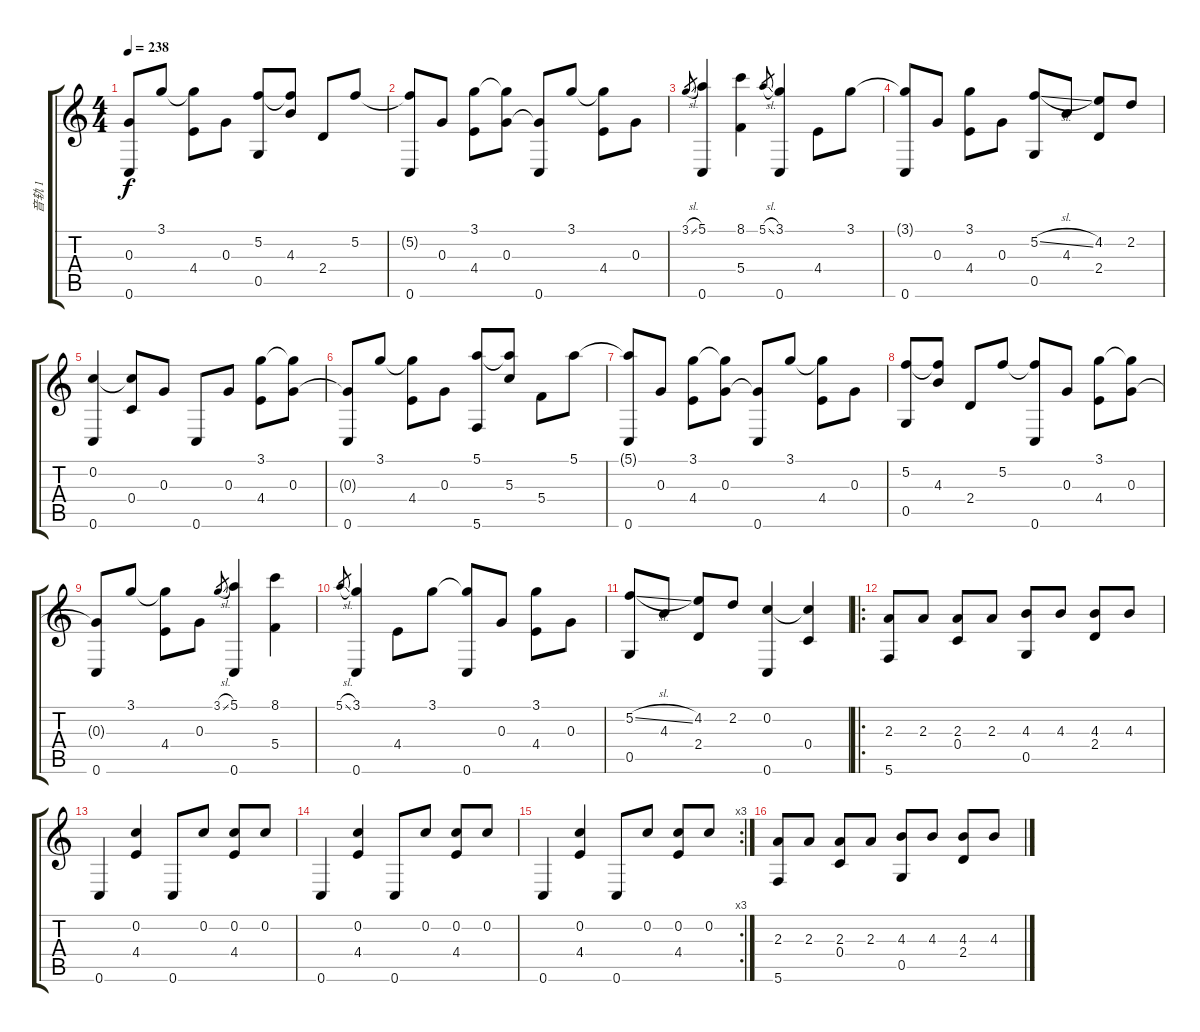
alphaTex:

\track ("音轨 1" "音轨 1") {instrument acousticguitarsteel}
\staff {score tabs}
\tuning (E4 C4 G3 C3 G2 C2) {hide}
\ts (4 4)
\tempo 238
\clef g2
\ks c
(0.3{t} 0.6).8{dy f} 3.1.8 (3.1{t} 4.4).8 0.3.8 (5.2 0.5).8 (5.2{t} 4.3).8 2.4.8 5.2.8 |
(5.2{t} 0.6).8 0.3.8 (3.1 4.4).8 (3.1{t} 0.3).8 (0.3{t} 0.6).8 3.1.8 (3.1{t} 4.4).8 0.3.8 |
3.1{sl}.8{gr} (5.1 0.6).4 (8.1 5.4).4 5.1{sl}.8{gr} (3.1 0.6).4 4.4.8 3.1.8 |
(3.1{t} 0.6).8 0.3.8 (3.1 4.4).8 0.3.8 (5.2{sl} 0.5).8 4.3.8 (4.2 2.4).8 2.2.8 |
(0.2 0.6).4 (0.2{t} 0.4).8 0.3.8 0.6.8 0.3.8 (3.1 4.4).8 (3.1{t} 0.3).8 |
(0.3{t} 0.6).8 3.1.8 (3.1{t} 4.4).8 0.3.8 (5.1 5.6).8 (5.1{t} 5.3).8 5.4.8 5.1.8 |
(5.1{t} 0.6).8 0.3.8 (3.1 4.4).8 (3.1{t} 0.3).8 (0.3{t} 0.6).8 3.1.8 (3.1{t} 4.4).8 0.3.8 |
(5.2 0.5).8 (5.2{t} 4.3).8 2.4.8 5.2.8 (5.2{t} 0.6).8 0.3.8 (3.1 4.4).8 (3.1{t} 0.3).8 |
(0.3{t} 0.6).8 3.1.8 (3.1{t} 4.4).8 0.3.8 3.1{sl}.8{gr} (5.1 0.6).4 (8.1 5.4).4 |
5.1{sl}.8{gr} (3.1 0.6).4 4.4.8 3.1.8 (3.1{t} 0.6).8 0.3.8 (3.1 4.4).8 0.3.8 |
(5.2{sl} 0.5).8 4.3.8 (4.2 2.4).8 2.2.8 (0.2 0.6).4 (0.2{t} 0.4).4 |
\ro
(2.3 5.6).8 2.3.8 (2.3 0.4).8 2.3.8 (4.3 0.5).8 4.3.8 (4.3 2.4).8 4.3.8 |
0.6.4 (0.2 4.4).4 0.6.8 0.2.8 (0.2 4.4).8 0.2.8 |
0.6.4 (0.2 4.4).4 0.6.8 0.2.8 (0.2 4.4).8 0.2.8 |
\rc 3
0.6.4 (0.2 4.4).4 0.6.8 0.2.8 (0.2 4.4).8 0.2.8 |
(2.3 5.6).8 2.3.8 (2.3 0.4).8 2.3.8 (4.3 0.5).8 4.3.8 (4.3 2.4).8 4.3.8
